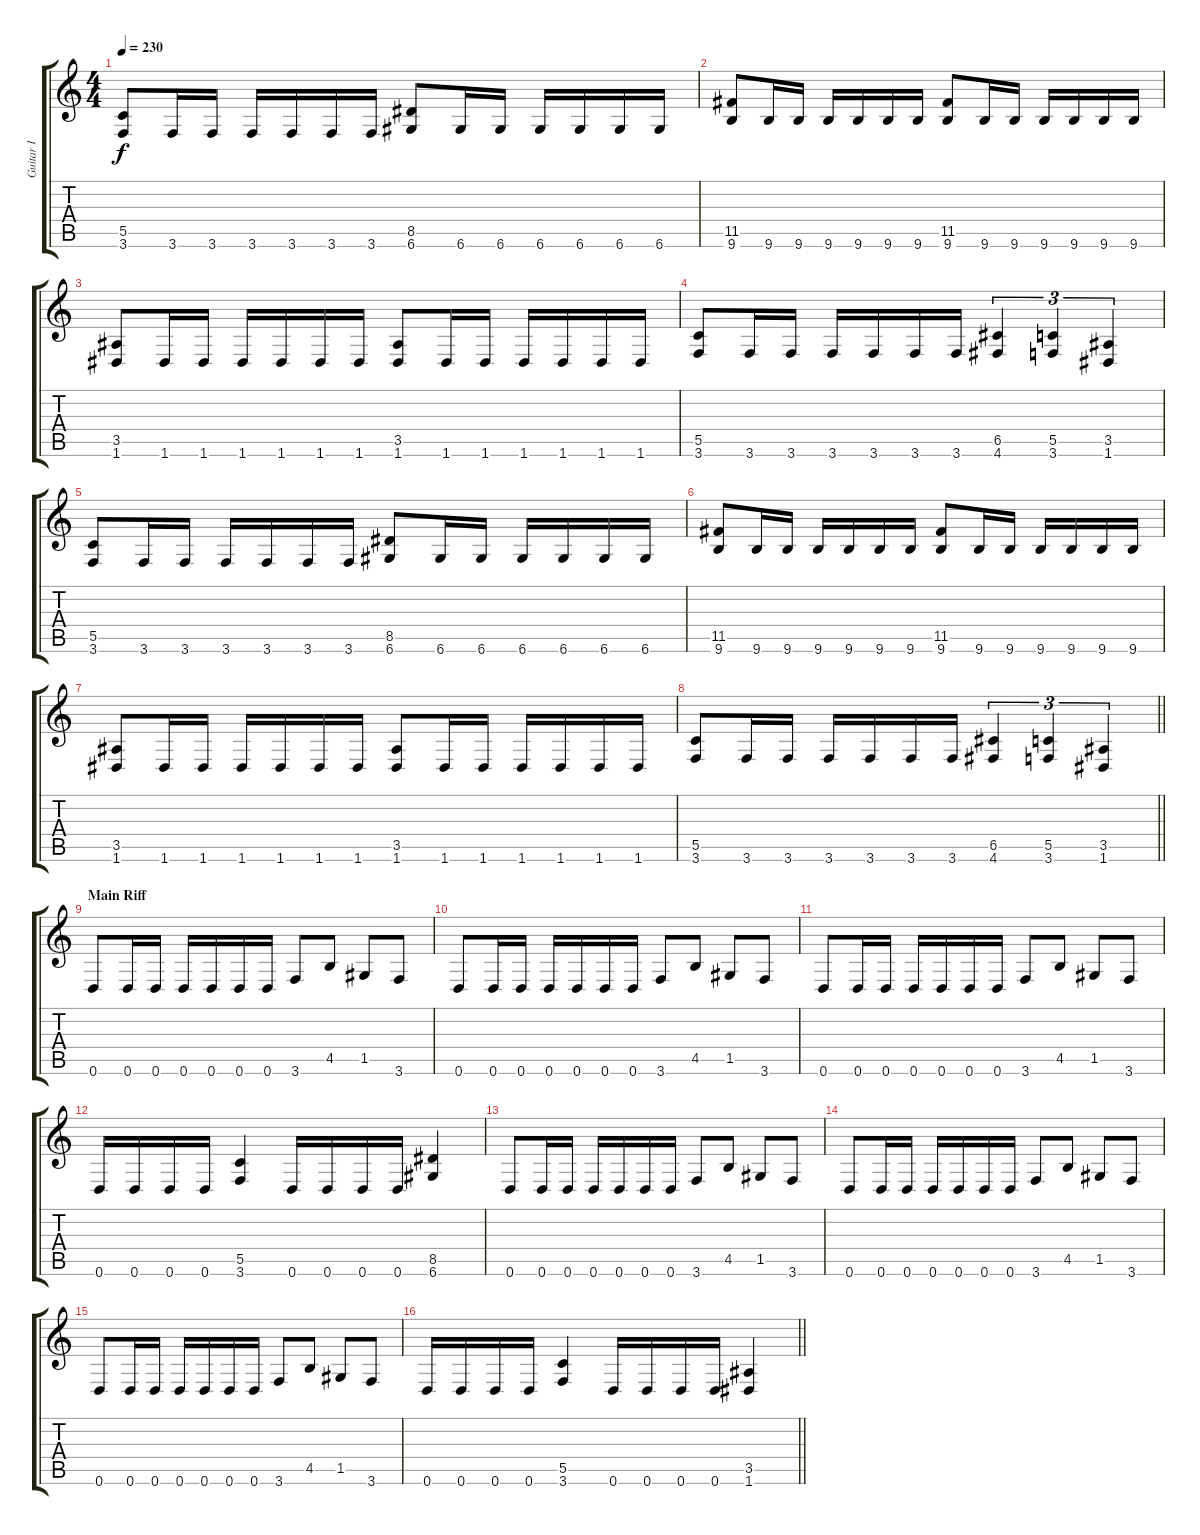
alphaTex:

\track ("Guitar I" "Guitar I") {instrument distortionguitar}
\staff {score tabs}
\tuning (D4 A3 F3 C3 G2 D2) {hide}
\ts (4 4)
\tempo 230
\clef g2
\ks c
(5.5 3.6).8{dy f} 3.6.16 3.6.16 3.6.16 3.6.16 3.6.16 3.6.16 (8.5 6.6).8 6.6.16 6.6.16 6.6.16 6.6.16 6.6.16 6.6.16 |
(11.5 9.6).8 9.6.16 9.6.16 9.6.16 9.6.16 9.6.16 9.6.16 (11.5 9.6).8 9.6.16 9.6.16 9.6.16 9.6.16 9.6.16 9.6.16 |
(3.5 1.6).8 1.6.16 1.6.16 1.6.16 1.6.16 1.6.16 1.6.16 (3.5 1.6).8 1.6.16 1.6.16 1.6.16 1.6.16 1.6.16 1.6.16 |
(5.5 3.6).8 3.6.16 3.6.16 3.6.16 3.6.16 3.6.16 3.6.16 (6.5 4.6).4{tu (3 2)} (5.5 3.6).4{tu (3 2)} (3.5 1.6).4{tu (3 2)} |
(5.5 3.6).8 3.6.16 3.6.16 3.6.16 3.6.16 3.6.16 3.6.16 (8.5 6.6).8 6.6.16 6.6.16 6.6.16 6.6.16 6.6.16 6.6.16 |
(11.5 9.6).8 9.6.16 9.6.16 9.6.16 9.6.16 9.6.16 9.6.16 (11.5 9.6).8 9.6.16 9.6.16 9.6.16 9.6.16 9.6.16 9.6.16 |
(3.5 1.6).8 1.6.16 1.6.16 1.6.16 1.6.16 1.6.16 1.6.16 (3.5 1.6).8 1.6.16 1.6.16 1.6.16 1.6.16 1.6.16 1.6.16 |
\barLineRight lightlight
(5.5 3.6).8 3.6.16 3.6.16 3.6.16 3.6.16 3.6.16 3.6.16 (6.5 4.6).4{tu (3 2)} (5.5 3.6).4{tu (3 2)} (3.5 1.6).4{tu (3 2)} |
\section ("" "Main Riff")
0.6.8 0.6.16 0.6.16 0.6.16 0.6.16 0.6.16 0.6.16 3.6.8 4.5.8 1.5.8 3.6.8 |
0.6.8 0.6.16 0.6.16 0.6.16 0.6.16 0.6.16 0.6.16 3.6.8 4.5.8 1.5.8 3.6.8 |
0.6.8 0.6.16 0.6.16 0.6.16 0.6.16 0.6.16 0.6.16 3.6.8 4.5.8 1.5.8 3.6.8 |
0.6.16 0.6.16 0.6.16 0.6.16 (5.5 3.6).4 0.6.16 0.6.16 0.6.16 0.6.16 (8.5 6.6).4 |
0.6.8 0.6.16 0.6.16 0.6.16 0.6.16 0.6.16 0.6.16 3.6.8 4.5.8 1.5.8 3.6.8 |
0.6.8 0.6.16 0.6.16 0.6.16 0.6.16 0.6.16 0.6.16 3.6.8 4.5.8 1.5.8 3.6.8 |
0.6.8 0.6.16 0.6.16 0.6.16 0.6.16 0.6.16 0.6.16 3.6.8 4.5.8 1.5.8 3.6.8 |
\barLineRight lightlight
0.6.16 0.6.16 0.6.16 0.6.16 (5.5 3.6).4 0.6.16 0.6.16 0.6.16 0.6.16 (3.5 1.6).4
